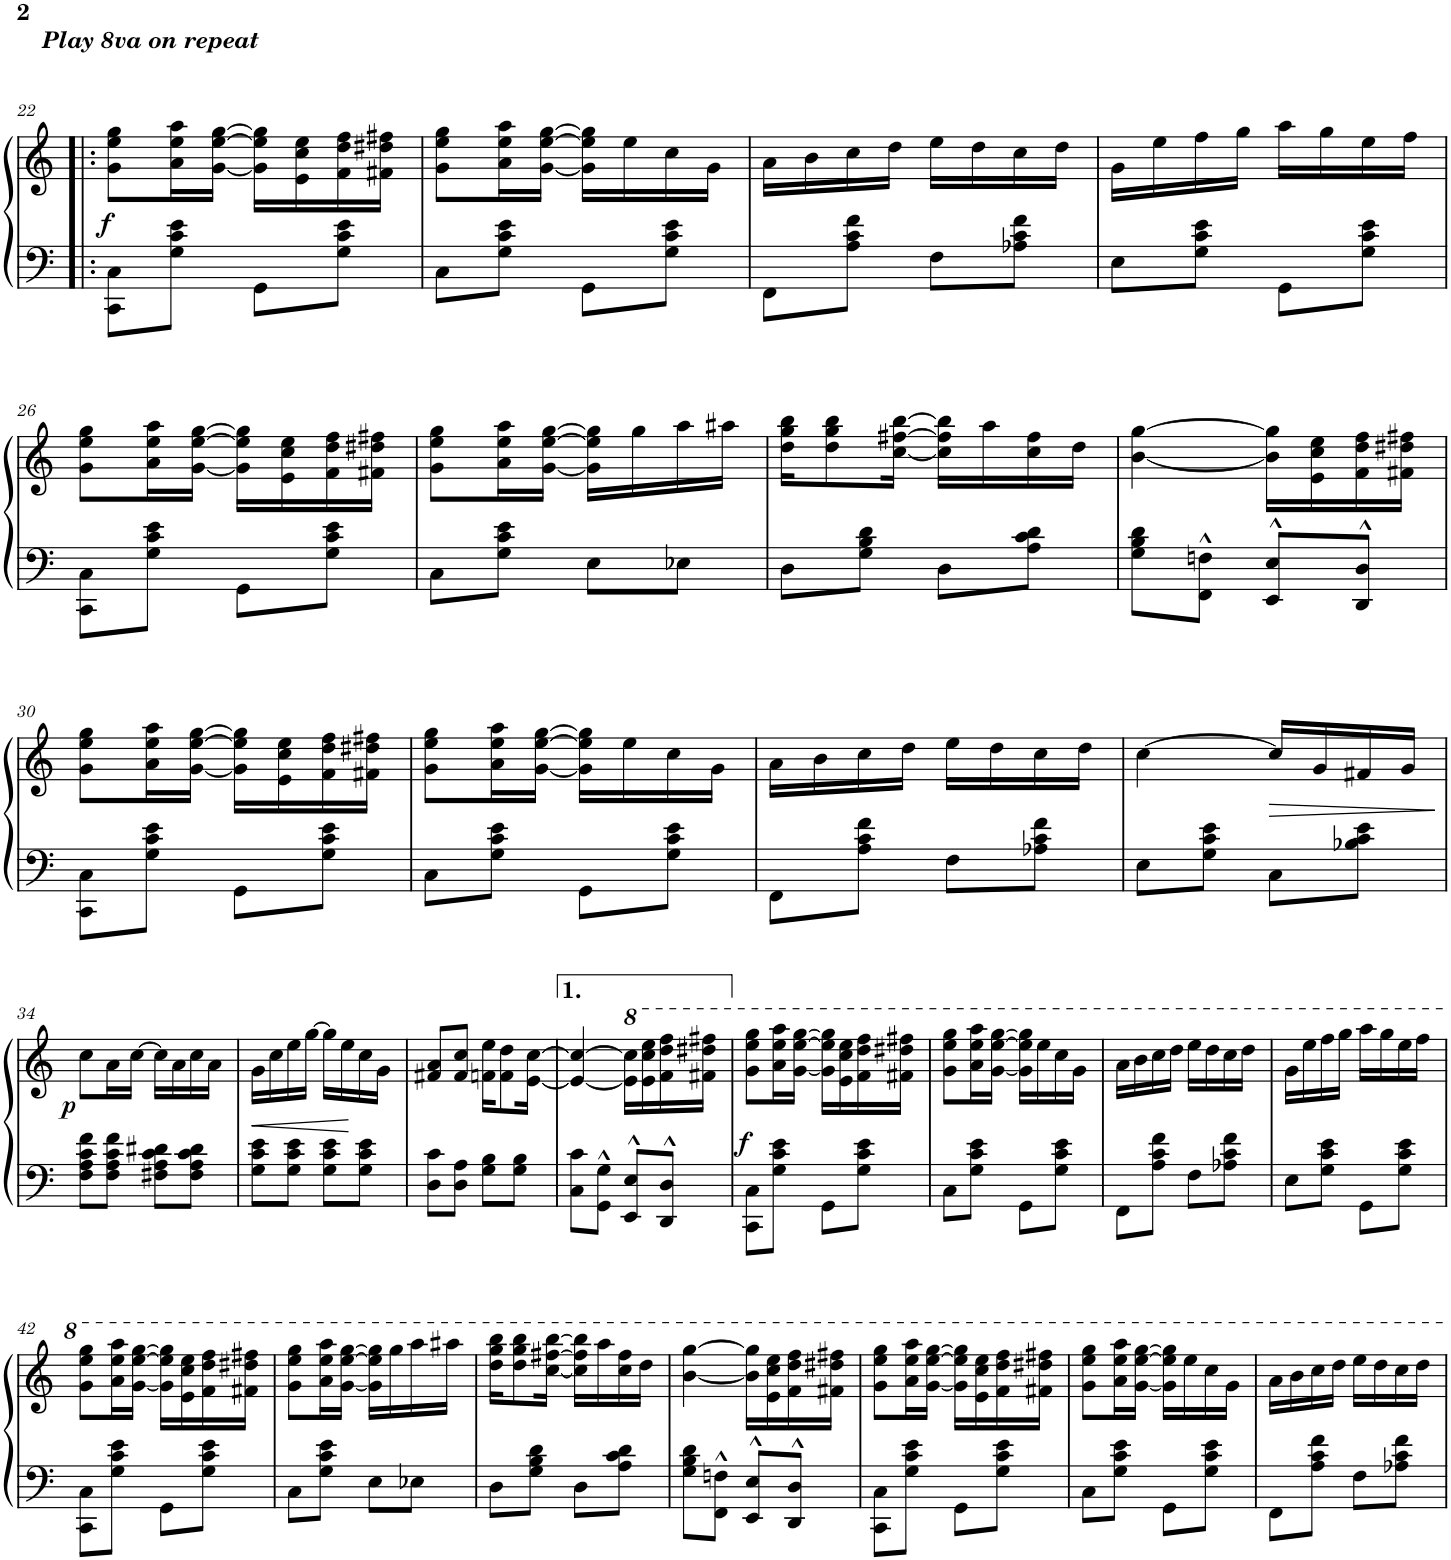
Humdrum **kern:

**kern	**kern	**dynam
*part1	*part1	*part1
*staff2	*staff1	*staff1/2
*I"Piano	*	*
*I'Pno.	*	*
!!LO:PB:g=z
*clefF4	*clefG2	*
*k[]	*k[]	*
*M2/4	*M2/4	*
=22!|:	=22!|:	=22!|:
!	!LO:TX:a:Bi:t=Play 8va on repeat	!
!	!	!LO:DY:a=2
8CC\ 8C\L	8g\ 8ee\ 8gg\L	f
8G\ 8c\ 8e\J	16a\ 16ee\ 16aa\L	.
.	[16g\ [16ee\ [16gg\JJ	.
8GG\L	16g\] 16ee\] 16gg\]LL	.
.	16e\ 16cc\ 16ee\	.
8G\ 8c\ 8e\J	16f\ 16dd\ 16ff\	.
.	16f#X\ 16dd#X\ 16ff#X\JJ	.
=23	=23	=23
8C\L	8g\ 8ee\ 8gg\L	.
8G\ 8c\ 8e\J	16a\ 16ee\ 16aa\L	.
.	[16g\ [16ee\ [16gg\JJ	.
8GG\L	16g\] 16ee\] 16gg\]LL	.
.	16ee\	.
8G\ 8c\ 8e\J	16cc\	.
.	16g\JJ	.
=24	=24	=24
8FF\L	16a\LL	.
.	16b\	.
8A\ 8c\ 8f\J	16cc\	.
.	16dd\JJ	.
8F\L	16ee\LL	.
.	16dd\	.
8A-X\ 8c\ 8f\J	16cc\	.
.	16dd\JJ	.
=25	=25	=25
8E\L	16g\LL	.
.	16ee\	.
8G\ 8c\ 8e\J	16ff\	.
.	16gg\JJ	.
8GG\L	16aa\LL	.
.	16gg\	.
8G\ 8c\ 8e\J	16ee\	.
.	16ff\JJ	.
!!LO:LB:g=z
=26	=26	=26
8CC\ 8C\L	8g\ 8ee\ 8gg\L	.
8G\ 8c\ 8e\J	16a\ 16ee\ 16aa\L	.
.	[16g\ [16ee\ [16gg\JJ	.
8GG\L	16g\] 16ee\] 16gg\]LL	.
.	16e\ 16cc\ 16ee\	.
8G\ 8c\ 8e\J	16f\ 16dd\ 16ff\	.
.	16f#X\ 16dd#X\ 16ff#X\JJ	.
=27	=27	=27
8C\L	8g\ 8ee\ 8gg\L	.
8G\ 8c\ 8e\J	16a\ 16ee\ 16aa\L	.
.	[16g\ [16ee\ [16gg\JJ	.
8E\L	16g\] 16ee\] 16gg\]LL	.
.	16gg\	.
8E-X\J	16aa\	.
.	16aa#X\JJ	.
=28	=28	=28
8D\L	16dd\ 16gg\ 16bb\KL	.
.	8dd\ 8gg\ 8bb\	.
8G\ 8B\ 8d\J	.	.
.	[16cc\ [16ff#X\ [16bb\Jk	.
8D\L	16cc\] 16ff#\] 16bb\]LL	.
.	16aa\	.
8A\ 8c\ 8d\J	16cc\ 16ff#\	.
.	16dd\JJ	.
=29	=29	=29
8G\ 8B\ 8d\L	[4b\ [4gg\	.
8FF\^^ 8Fn\^^J	.	.
8EE/^^ 8E/^^L	16b\] 16gg\]LL	.
.	16e\ 16cc\ 16ee\	.
8DD/^^ 8D/^^J	16f\ 16dd\ 16ff\	.
.	16f#X\ 16dd#X\ 16ff#X\JJ	.
!!LO:LB:g=z
=30	=30	=30
8CC\ 8C\L	8g\ 8ee\ 8gg\L	.
8G\ 8c\ 8e\J	16a\ 16ee\ 16aa\L	.
.	[16g\ [16ee\ [16gg\JJ	.
8GG\L	16g\] 16ee\] 16gg\]LL	.
.	16e\ 16cc\ 16ee\	.
8G\ 8c\ 8e\J	16f\ 16dd\ 16ff\	.
.	16f#X\ 16dd#X\ 16ff#X\JJ	.
=31	=31	=31
8C\L	8g\ 8ee\ 8gg\L	.
8G\ 8c\ 8e\J	16a\ 16ee\ 16aa\L	.
.	[16g\ [16ee\ [16gg\JJ	.
8GG\L	16g\] 16ee\] 16gg\]LL	.
.	16ee\	.
8G\ 8c\ 8e\J	16cc\	.
.	16g\JJ	.
=32	=32	=32
8FF\L	16a\LL	.
.	16b\	.
8A\ 8c\ 8f\J	16cc\	.
.	16dd\JJ	.
8F\L	16ee\LL	.
.	16dd\	.
8A-X\ 8c\ 8f\J	16cc\	.
.	16dd\JJ	.
=33	=33	=33
8E\L	[4cc\	.
8G\ 8c\ 8e\J	.	.
!	!	!LO:HP:b
8C\L	16cc/LL]	>
.	16g/	.
8B-X\ 8c\ 8e\J	16f#X/	.
.	16g/JJ	.
.	.	]
!!LO:LB:g=z
=34	=34	=34
!	!	!LO:DY:b
8F\ 8A\ 8c\ 8f\L	8cc\L	p
8F\ 8A\ 8c\ 8f\J	16a\L	.
.	[16cc\JJ	.
8F#X\ 8A\ 8c\ 8d#X\L	16cc\LL]	.
.	16a\	.
8F#\ 8A\ 8c\ 8d#\J	16cc\	.
.	16a\JJ	.
=35	=35	=35
!	!	!LO:HP:b
8G\ 8c\ 8e\L	16g\LL	<
.	16cc\	.
8G\ 8c\ 8e\J	16ee\	.
.	[16gg\JJ	.
8G\ 8c\ 8e\L	16gg\LL]	.
.	16ee\	.
8G\ 8c\ 8e\J	16cc\	[
.	16g\JJ	.
=36	=36	=36
8D\ 8c\L	8f#X/ 8a/L	.
8D\ 8A\J	8f#/ 8cc/J	.
8G\ 8B\L	16fn\ 16ee\KL	.
.	8f\ 8dd\	.
8G\ 8B\J	.	.
.	[16e\ [16cc\Jk	.
=37	=37	=37
8C\ 8c\L	4e/_ 4cc/_	.
8GG\^^ 8G\^^J	.	.
8EE/^^ 8E/^^L	16ee\] 16ccc\]LL	.
.	16ee\ 16ccc\ 16eee\	.
8DD/^^ 8D/^^J	16ff\ 16ddd\ 16fff\	.
.	16ff#X\ 16ddd#X\ 16fff#X\JJ	.
=38	=38	=38
!	!	!LO:DY:a=2
8CC\ 8C\L	8gg\ 8eee\ 8ggg\L	f
8G\ 8c\ 8e\J	16aa\ 16eee\ 16aaa\L	.
.	[16gg\ [16eee\ [16ggg\JJ	.
8GG\L	16gg\] 16eee\] 16ggg\]LL	.
.	16ee\ 16ccc\ 16eee\	.
8G\ 8c\ 8e\J	16ff\ 16ddd\ 16fff\	.
.	16ff#X\ 16ddd#X\ 16fff#X\JJ	.
=39	=39	=39
8C\L	8gg\ 8eee\ 8ggg\L	.
8G\ 8c\ 8e\J	16aa\ 16eee\ 16aaa\L	.
.	[16gg\ [16eee\ [16ggg\JJ	.
8GG\L	16gg\] 16eee\] 16ggg\]LL	.
.	16eee\	.
8G\ 8c\ 8e\J	16ccc\	.
.	16gg\JJ	.
=40	=40	=40
8FF\L	16aa\LL	.
.	16bb\	.
8A\ 8c\ 8f\J	16ccc\	.
.	16ddd\JJ	.
8F\L	16eee\LL	.
.	16ddd\	.
8A-X\ 8c\ 8f\J	16ccc\	.
.	16ddd\JJ	.
=41	=41	=41
8E\L	16gg\LL	.
.	16eee\	.
8G\ 8c\ 8e\J	16fff\	.
.	16ggg\JJ	.
8GG\L	16aaa\LL	.
.	16ggg\	.
8G\ 8c\ 8e\J	16eee\	.
.	16fff\JJ	.
!!LO:LB:g=z
=42	=42	=42
8CC\ 8C\L	8gg\ 8eee\ 8ggg\L	.
8G\ 8c\ 8e\J	16aa\ 16eee\ 16aaa\L	.
.	[16gg\ [16eee\ [16ggg\JJ	.
8GG\L	16gg\] 16eee\] 16ggg\]LL	.
.	16ee\ 16ccc\ 16eee\	.
8G\ 8c\ 8e\J	16ff\ 16ddd\ 16fff\	.
.	16ff#X\ 16ddd#X\ 16fff#X\JJ	.
=43	=43	=43
8C\L	8gg\ 8eee\ 8ggg\L	.
8G\ 8c\ 8e\J	16aa\ 16eee\ 16aaa\L	.
.	[16gg\ [16eee\ [16ggg\JJ	.
8E\L	16gg\] 16eee\] 16ggg\]LL	.
.	16ggg\	.
8E-X\J	16aaa\	.
.	16aaa#X\JJ	.
=44	=44	=44
8D\L	16ddd\ 16ggg\ 16bbb\KL	.
.	8ddd\ 8ggg\ 8bbb\	.
8G\ 8B\ 8d\J	.	.
.	[16ccc\ [16fff#X\ [16bbb\Jk	.
8D\L	16ccc\] 16fff#\] 16bbb\]LL	.
.	16aaa\	.
8A\ 8c\ 8d\J	16ccc\ 16fff#\	.
.	16ddd\JJ	.
=45	=45	=45
8G\ 8B\ 8d\L	[4bb\ [4ggg\	.
8FF\^^ 8Fn\^^J	.	.
8EE/^^ 8E/^^L	16bb\] 16ggg\]LL	.
.	16ee\ 16ccc\ 16eee\	.
8DD/^^ 8D/^^J	16ff\ 16ddd\ 16fff\	.
.	16ff#X\ 16ddd#X\ 16fff#X\JJ	.
=46	=46	=46
8CC\ 8C\L	8gg\ 8eee\ 8ggg\L	.
8G\ 8c\ 8e\J	16aa\ 16eee\ 16aaa\L	.
.	[16gg\ [16eee\ [16ggg\JJ	.
8GG\L	16gg\] 16eee\] 16ggg\]LL	.
.	16ee\ 16ccc\ 16eee\	.
8G\ 8c\ 8e\J	16ff\ 16ddd\ 16fff\	.
.	16ff#X\ 16ddd#X\ 16fff#X\JJ	.
=47	=47	=47
8C\L	8gg\ 8eee\ 8ggg\L	.
8G\ 8c\ 8e\J	16aa\ 16eee\ 16aaa\L	.
.	[16gg\ [16eee\ [16ggg\JJ	.
8GG\L	16gg\] 16eee\] 16ggg\]LL	.
.	16eee\	.
8G\ 8c\ 8e\J	16ccc\	.
.	16gg\JJ	.
=48	=48	=48
8FF\L	16aa\LL	.
.	16bb\	.
8A\ 8c\ 8f\J	16ccc\	.
.	16ddd\JJ	.
8F\L	16eee\LL	.
.	16ddd\	.
8A-X\ 8c\ 8f\J	16ccc\	.
.	16ddd\JJ	.
=	=	=
*-	*-	*-
